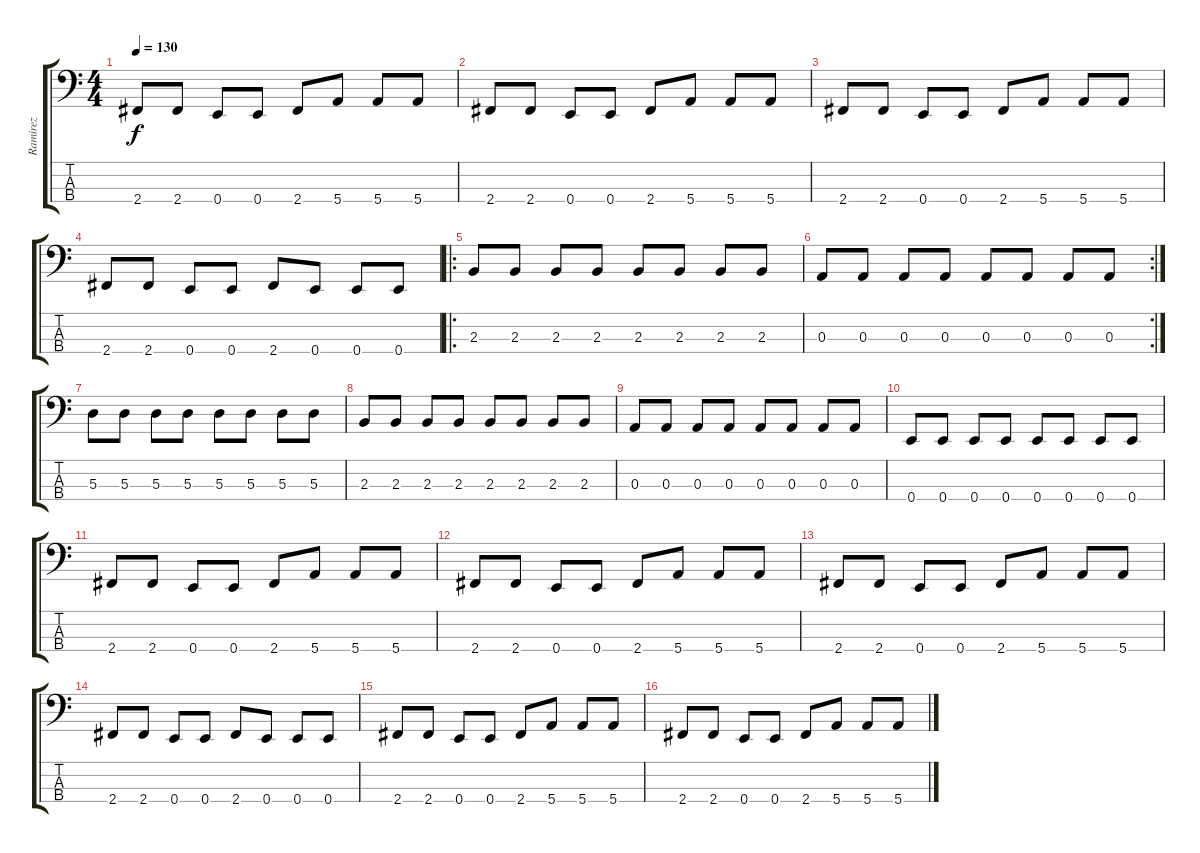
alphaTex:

\track ("Ramirez" "Ramirez") {instrument electricbassfinger}
\staff {score tabs}
\tuning (G2 D2 A1 E1) {hide}
\ts (4 4)
\tempo 130
\clef f4
\ks c
2.4.8{dy f} 2.4.8 0.4.8 0.4.8 2.4.8 5.4.8 5.4.8 5.4.8 |
2.4.8 2.4.8 0.4.8 0.4.8 2.4.8 5.4.8 5.4.8 5.4.8 |
2.4.8 2.4.8 0.4.8 0.4.8 2.4.8 5.4.8 5.4.8 5.4.8 |
2.4.8 2.4.8 0.4.8 0.4.8 2.4.8 0.4.8 0.4.8 0.4.8 |
\ro
2.3.8 2.3.8 2.3.8 2.3.8 2.3.8 2.3.8 2.3.8 2.3.8 |
\rc 2
0.3.8 0.3.8 0.3.8 0.3.8 0.3.8 0.3.8 0.3.8 0.3.8 |
5.3.8 5.3.8 5.3.8 5.3.8 5.3.8 5.3.8 5.3.8 5.3.8 |
2.3.8 2.3.8 2.3.8 2.3.8 2.3.8 2.3.8 2.3.8 2.3.8 |
0.3.8 0.3.8 0.3.8 0.3.8 0.3.8 0.3.8 0.3.8 0.3.8 |
0.4.8 0.4.8 0.4.8 0.4.8 0.4.8 0.4.8 0.4.8 0.4.8 |
2.4.8 2.4.8 0.4.8 0.4.8 2.4.8 5.4.8 5.4.8 5.4.8 |
2.4.8 2.4.8 0.4.8 0.4.8 2.4.8 5.4.8 5.4.8 5.4.8 |
2.4.8 2.4.8 0.4.8 0.4.8 2.4.8 5.4.8 5.4.8 5.4.8 |
2.4.8 2.4.8 0.4.8 0.4.8 2.4.8 0.4.8 0.4.8 0.4.8 |
2.4.8 2.4.8 0.4.8 0.4.8 2.4.8 5.4.8 5.4.8 5.4.8 |
2.4.8 2.4.8 0.4.8 0.4.8 2.4.8 5.4.8 5.4.8 5.4.8
